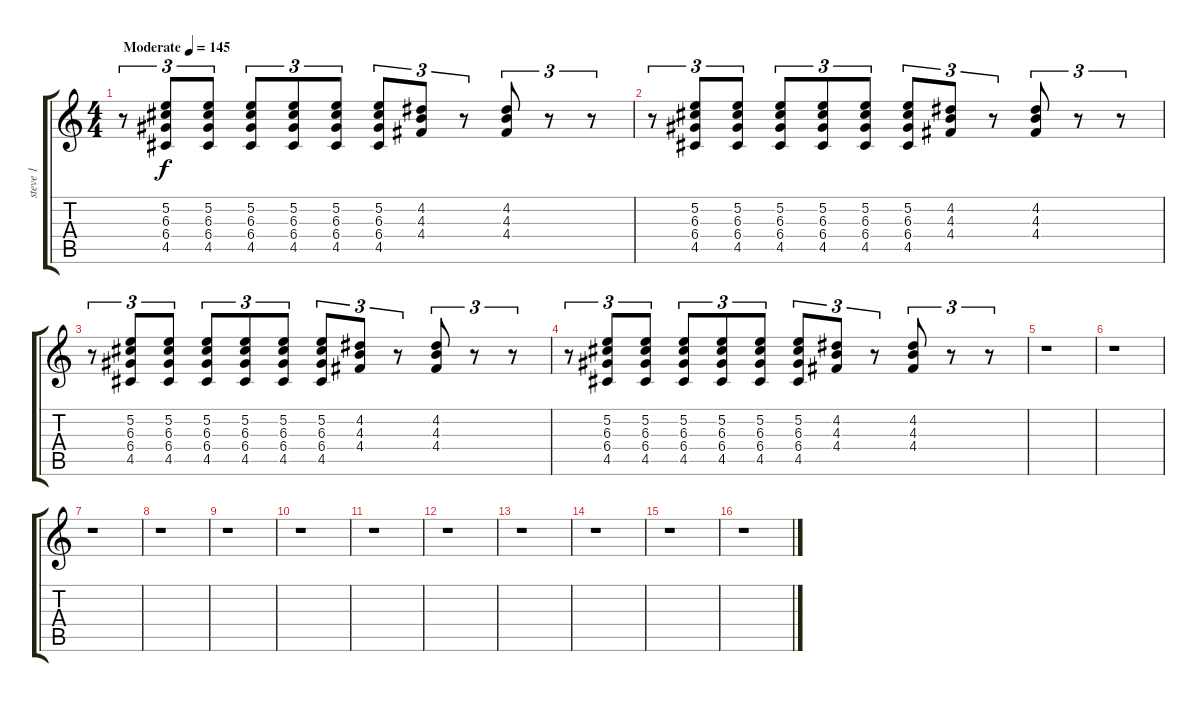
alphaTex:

\track ("steve 1" "steve 1") {instrument distortionguitar}
\staff {score tabs}
\tuning (E4 B3 G3 D3 A2 E2) {hide}
\ts (4 4)
\tempo (145 "Moderate")
\clef g2
\ks c
r.8{tu (3 2) dy f instrument distortionguitar} (5.2 6.3 6.4 4.5).8{tu (3 2)} (5.2 6.3 6.4 4.5).8{tu (3 2)} (5.2 6.3 6.4 4.5).8{tu (3 2)} (5.2 6.3 6.4 4.5).8{tu (3 2)} (5.2 6.3 6.4 4.5).8{tu (3 2)} (5.2 6.3 6.4 4.5).8{tu (3 2)} (4.2 4.3 4.4).8{tu (3 2)} r.8{tu (3 2)} (4.2 4.3 4.4).8{tu (3 2)} r.8{tu (3 2)} r.8{tu (3 2)} |
r.8{tu (3 2)} (5.2 6.3 6.4 4.5).8{tu (3 2)} (5.2 6.3 6.4 4.5).8{tu (3 2)} (5.2 6.3 6.4 4.5).8{tu (3 2)} (5.2 6.3 6.4 4.5).8{tu (3 2)} (5.2 6.3 6.4 4.5).8{tu (3 2)} (5.2 6.3 6.4 4.5).8{tu (3 2)} (4.2 4.3 4.4).8{tu (3 2)} r.8{tu (3 2)} (4.2 4.3 4.4).8{tu (3 2)} r.8{tu (3 2)} r.8{tu (3 2)} |
r.8{tu (3 2)} (5.2 6.3 6.4 4.5).8{tu (3 2)} (5.2 6.3 6.4 4.5).8{tu (3 2)} (5.2 6.3 6.4 4.5).8{tu (3 2)} (5.2 6.3 6.4 4.5).8{tu (3 2)} (5.2 6.3 6.4 4.5).8{tu (3 2)} (5.2 6.3 6.4 4.5).8{tu (3 2)} (4.2 4.3 4.4).8{tu (3 2)} r.8{tu (3 2)} (4.2 4.3 4.4).8{tu (3 2)} r.8{tu (3 2)} r.8{tu (3 2)} |
r.8{tu (3 2)} (5.2 6.3 6.4 4.5).8{tu (3 2)} (5.2 6.3 6.4 4.5).8{tu (3 2)} (5.2 6.3 6.4 4.5).8{tu (3 2)} (5.2 6.3 6.4 4.5).8{tu (3 2)} (5.2 6.3 6.4 4.5).8{tu (3 2)} (5.2 6.3 6.4 4.5).8{tu (3 2)} (4.2 4.3 4.4).8{tu (3 2)} r.8{tu (3 2)} (4.2 4.3 4.4).8{tu (3 2)} r.8{tu (3 2)} r.8{tu (3 2)} |
r.1 |
r.1 |
r.1 |
r.1 |
r.1 |
r.1 |
r.1 |
r.1 |
r.1 |
r.1 |
r.1 |
r.1
